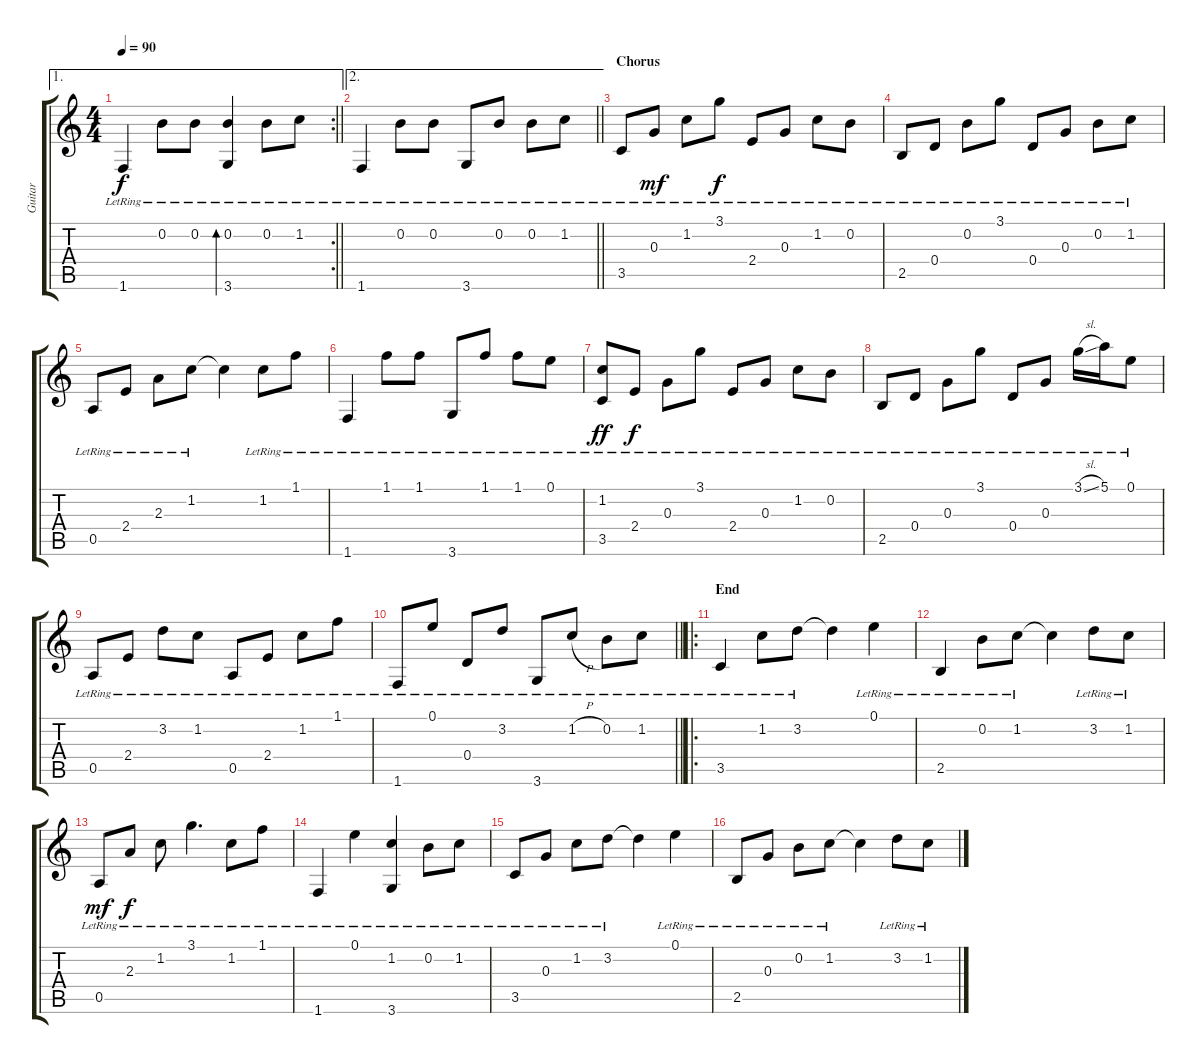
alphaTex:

\track ("Guitar" "Guitar") {instrument acousticguitarsteel}
\staff {score tabs}
\tuning (E4 B3 G3 D3 A2 E2) {hide}
\ae 1
\rc 2
\ts (4 4)
\tempo 90
\clef g2
\barLineRight lightlight
\ks c
1.6{lr}.4{dy f} 0.2{lr}.8 0.2{lr}.8 (0.2{lr} 3.6{lr}).4{bd 60} 0.2{lr}.8 1.2{lr}.8 |
\ae 2
\barLineRight lightlight
1.6{lr}.4 0.2{lr}.8 0.2{lr}.8 3.6{lr}.8 0.2{lr}.8 0.2{lr}.8 1.2{lr}.8 |
\section ("" "Chorus")
3.5{lr}.8 0.3{lr}.8{dy mf} 1.2{lr}.8 3.1{lr}.8{dy f} 2.4{lr}.8 0.3{lr}.8 1.2{lr}.8 0.2{lr}.8 |
2.5{lr}.8 0.4{lr}.8 0.2{lr}.8 3.1{lr}.8 0.4{lr}.8 0.3{lr}.8 0.2{lr}.8 1.2{lr}.8 |
0.5{lr}.8 2.4{lr}.8 2.3{lr}.8 1.2{lr}.8 1.2{t}.4 1.2{lr}.8 1.1{lr}.8 |
1.6{lr}.4 1.1{lr}.8 1.1{lr}.8 3.6{lr}.8 1.1{lr}.8 1.1{lr}.8 0.1{lr}.8 |
(1.2{lr} 3.5{lr}).8{dy ff} 2.4{lr}.8{dy f} 0.3{lr}.8 3.1{lr}.8 2.4{lr}.8 0.3{lr}.8 1.2{lr}.8 0.2{lr}.8 |
2.5{lr}.8 0.4{lr}.8 0.3{lr}.8 3.1{lr}.8 0.4{lr}.8 0.3{lr}.8 3.1{sl lr}.16 5.1{lr}.16 0.1{lr}.8 |
0.5{lr}.8 2.4{lr}.8 3.2{lr}.8 1.2{lr}.8 0.5{lr}.8 2.4{lr}.8 1.2{lr}.8 1.1{lr}.8 |
\barLineRight lightlight
1.6{lr}.8 0.1{lr}.8 0.4{lr}.8 3.2{lr}.8 3.6{lr}.8 1.2{h lr}.8 0.2{lr}.8 1.2{lr}.8 |
\ro
\section ("" "End")
3.5{lr}.4 1.2{lr}.8 3.2{lr}.8 3.2{t}.4 0.1{lr}.4 |
2.5{lr}.4 0.2{lr}.8 1.2{lr}.8 1.2{t}.4 3.2{lr}.8 1.2{lr}.8 |
0.5{lr}.8{dy mf} 2.3{lr}.8{dy f} 1.2{lr}.8 3.1{lr}.4{d} 1.2{lr}.8 1.1{lr}.8 |
1.6{lr}.4 0.1{lr}.4 (1.2{lr} 3.6{lr}).4 0.2{lr}.8 1.2{lr}.8 |
3.5{lr}.8 0.3{lr}.8 1.2{lr}.8 3.2{lr}.8 3.2{t}.4 0.1{lr}.4 |
2.5{lr}.8 0.3{lr}.8 0.2{lr}.8 1.2{lr}.8 1.2{t}.4 3.2{lr}.8 1.2{lr}.8
